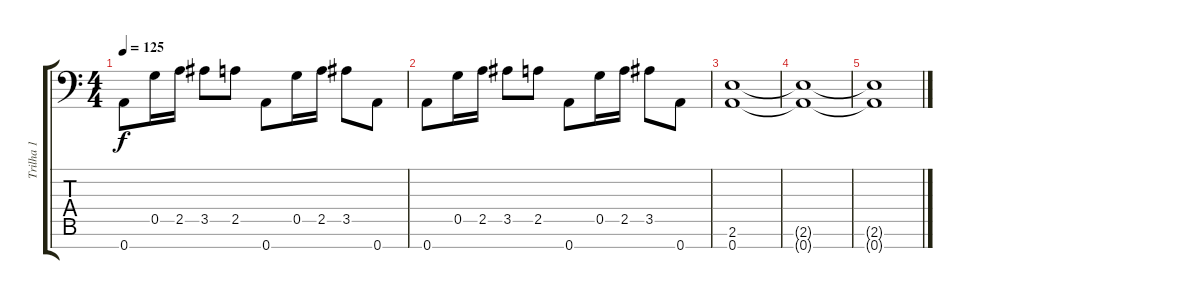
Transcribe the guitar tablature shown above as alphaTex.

\track ("Trilha 1" "Trilha 1") {instrument distortionguitar}
\staff {score tabs}
\tuning (D4 A3 F3 C3 G2 D2 A1) {hide}
\ts (4 4)
\tempo 125
\clef f4
\ks c
0.7.8{dy f} 0.5.16 2.5.16 3.5.8 2.5.8 0.7.8 0.5.16 2.5.16 3.5.8 0.7.8 |
0.7.8 0.5.16 2.5.16 3.5.8 2.5.8 0.7.8 0.5.16 2.5.16 3.5.8 0.7.8 |
(2.6 0.7).1{volume 0} |
(2.6{t} 0.7{t}).1 |
(2.6{t} 0.7{t}).1
